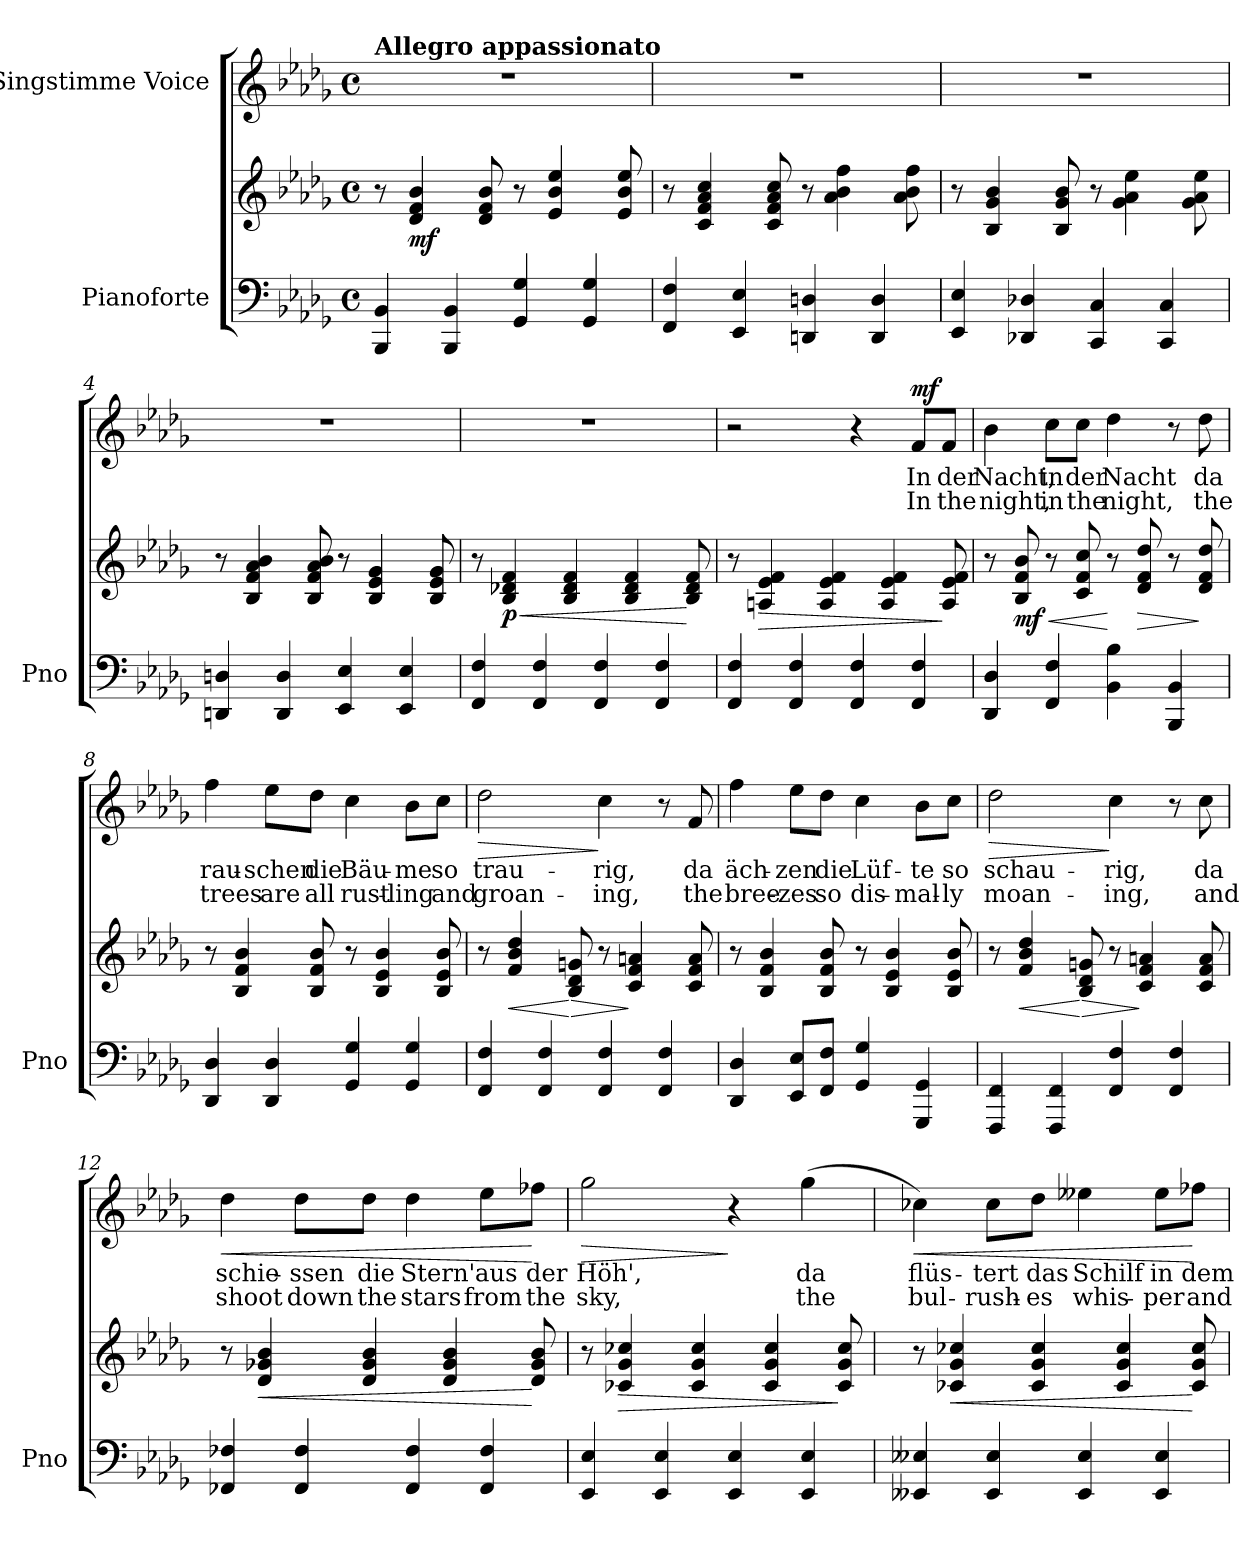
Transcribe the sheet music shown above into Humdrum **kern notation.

**kern	**kern	**dynam	**kern	**text	**text	**dynam
*part2	*part2	*part2	*part1	*part1	*part1	*part1
*staff3	*staff2	*staff2/3	*staff1	*staff1	*staff1	*staff1
*I"Pianoforte	*	*	*I"Singstimme Voice	*	*	*
*I'Pno	*	*	*	*	*	*
*clefF4	*clefG2	*	*clefG2	*	*	*
*k[b-e-a-d-g-]	*k[b-e-a-d-g-]	*	*k[b-e-a-d-g-]	*	*	*
*M4/4	*M4/4	*	*M4/4	*	*	*
*met(c)	*met(c)	*	*met(c)	*	*	*
=1	=1	=1	=1	=1	=1	=1
!	!	!	!LO:TX:a:B:t=Allegro appassionato	!	!	!
4BBB-/ 4BB-/	8r	.	1r	.	.	.
!	!	!LO:DY:b	!	!	!	!
.	4d-/ 4f/ 4b-/	mf	.	.	.	.
4BBB-/ 4BB-/	.	.	.	.	.	.
.	8d-/ 8f/ 8b-/	.	.	.	.	.
4GG-/ 4G-/	8r	.	.	.	.	.
.	4e-/ 4b-/ 4ee-/	.	.	.	.	.
4GG-/ 4G-/	.	.	.	.	.	.
.	8e-/ 8b-/ 8ee-/	.	.	.	.	.
=2	=2	=2	=2	=2	=2	=2
4FF/ 4F/	8r	.	1r	.	.	.
.	4c/ 4f/ 4a-/ 4cc/	.	.	.	.	.
4EE-/ 4E-/	.	.	.	.	.	.
.	8c/ 8f/ 8a-/ 8cc/	.	.	.	.	.
4DDn/ 4Dn/	8r	.	.	.	.	.
.	4a-\ 4b-\ 4ff\	.	.	.	.	.
4DD/ 4D/	.	.	.	.	.	.
.	8a-\ 8b-\ 8ff\	.	.	.	.	.
=3	=3	=3	=3	=3	=3	=3
4EE-/ 4E-/	8r	.	1r	.	.	.
.	4B-/ 4g-/ 4b-/	.	.	.	.	.
4DD-X/ 4D-X/	.	.	.	.	.	.
.	8B-/ 8g-/ 8b-/	.	.	.	.	.
4CC/ 4C/	8r	.	.	.	.	.
.	4g-\ 4a-\ 4ee-\	.	.	.	.	.
4CC/ 4C/	.	.	.	.	.	.
.	8g-\ 8a-\ 8ee-\	.	.	.	.	.
=4	=4	=4	=4	=4	=4	=4
4DDn/ 4Dn/	8r	.	1r	.	.	.
.	4B-/ 4f/ 4a-/ 4b-/	.	.	.	.	.
4DD/ 4D/	.	.	.	.	.	.
.	8B-/ 8f/ 8a-/ 8b-/	.	.	.	.	.
4EE-/ 4E-/	8r	.	.	.	.	.
.	4B-/ 4e-/ 4g-/	.	.	.	.	.
4EE-/ 4E-/	.	.	.	.	.	.
.	8B-/ 8e-/ 8g-/	.	.	.	.	.
!!LO:LB:g=z
=5	=5	=5	=5	=5	=5	=5
4FF/ 4F/	8r	.	1r	.	.	.
!	!	!LO:HP:b	!	!	!	!
!	!	!LO:DY:n=1:b	!	!	!	!
.	4B-/ 4d-X/ 4f/	< p	.	.	.	.
4FF/ 4F/	.	.	.	.	.	.
.	4B-/ 4d-/ 4f/	.	.	.	.	.
4FF/ 4F/	.	.	.	.	.	.
.	4B-/ 4d-/ 4f/	.	.	.	.	.
4FF/ 4F/	.	.	.	.	.	.
.	8B-/ 8d-/ 8f/	[	.	.	.	.
=6	=6	=6	=6	=6	=6	=6
4FF/ 4F/	8r	.	2r	.	.	.
!	!	!LO:HP:b	!	!	!	!
.	4An/ 4e-/ 4f/	>	.	.	.	.
4FF/ 4F/	.	.	.	.	.	.
.	4A/ 4e-/ 4f/	.	.	.	.	.
4FF/ 4F/	.	.	4r	.	.	.
.	4A/ 4e-/ 4f/	.	.	.	.	.
!	!	!	!	!LO:LY:b	!LO:LY:b	!LO:DY:a
4FF/ 4F/	.	.	8f/L	In	In	mf
!	!	!	!	!LO:LY:b	!LO:LY:b	!
.	8A/ 8e-/ 8f/	]	8f/J	der	the	.
=7	=7	=7	=7	=7	=7	=7
!	!	!	!	!LO:LY:b	!LO:LY:b	!
4DD-/ 4D-/	8r	.	4b-\	Nacht,	night,	.
!	!	!LO:HP:b	!	!	!	!
!	!	!LO:DY:n=1:b	!	!	!	!
.	8B-/ 8f/ 8b-/	< mf	.	.	.	.
!	!	!	!	!LO:LY:b	!LO:LY:b	!
4FF/ 4F/	8r	.	8cc\L	in	in	.
!	!	!	!	!LO:LY:b	!LO:LY:b	!
.	8c/ 8f/ 8cc/	.	8cc\J	der	the	.
!	!	!	!	!LO:LY:b	!LO:LY:b	!
4BB-\ 4B-\	8r	[	4dd-\	Nacht	night,	.
!	!	!LO:HP:b	!	!	!	!
.	8d-/ 8f/ 8dd-/	>	.	.	.	.
4BBB-/ 4BB-/	8r	.	8r	.	.	.
!	!	!	!	!LO:LY:b	!LO:LY:b	!
.	8d-/ 8f/ 8dd-/	]	8dd-\	da	the	.
=8	=8	=8	=8	=8	=8	=8
!	!	!	!	!LO:LY:b	!LO:LY:b	!
4DD-/ 4D-/	8r	.	4ff\	rau-	trees	.
.	4B-/ 4f/ 4b-/	.	.	.	.	.
!	!	!	!	!LO:LY:b	!LO:LY:b	!
4DD-/ 4D-/	.	.	8ee-\L	-schen	are	.
!	!	!	!	!LO:LY:b	!LO:LY:b	!
.	8B-/ 8f/ 8b-/	.	8dd-\J	die	all	.
!	!	!	!	!LO:LY:b	!LO:LY:b	!
4GG-/ 4G-/	8r	.	4cc\	Bäu-	rust-	.
.	4B-/ 4e-/ 4b-/	.	.	.	.	.
!	!	!	!	!LO:LY:b	!LO:LY:b	!
4GG-/ 4G-/	.	.	8b-\L	-me	-ling	.
!	!	!	!	!LO:LY:b	!LO:LY:b	!
.	8B-/ 8e-/ 8b-/	.	8cc\J	so	and	.
!!LO:LB:g=z
=9	=9	=9	=9	=9	=9	=9
!	!	!	!	!LO:LY:b	!LO:LY:b	!LO:HP:b
4FF/ 4F/	8r	.	2dd-\	trau-	groan-	>
!	!	!LO:HP:b	!	!	!	!
.	4f/ 4b-/ 4dd-/	<	.	.	.	.
4FF/ 4F/	.	.	.	.	.	.
!	!	!LO:HP:n=1:b	!	!	!	!
.	8B-/ 8d-/ 8gn/	[ >	.	.	.	.
!	!	!	!	!LO:LY:b	!LO:LY:b	!
4FF/ 4F/	8r	.	4cc\	-rig,	-ing,	]
.	4c/ 4f/ 4an/	]	.	.	.	.
4FF/ 4F/	.	.	8r	.	.	.
!	!	!	!	!LO:LY:b	!LO:LY:b	!
.	8c/ 8f/ 8a/	.	8f/	da	the	.
=10	=10	=10	=10	=10	=10	=10
!	!	!	!	!LO:LY:b	!LO:LY:b	!
4DD-/ 4D-/	8r	.	4ff\	äch-	bree-	.
.	4B-/ 4f/ 4b-/	.	.	.	.	.
!	!	!	!	!LO:LY:b	!LO:LY:b	!
8EE-/ 8E-/L	.	.	8ee-\L	-zen	-zes	.
!	!	!	!	!LO:LY:b	!LO:LY:b	!
8FF/ 8F/J	8B-/ 8f/ 8b-/	.	8dd-\J	die	so	.
!	!	!	!	!LO:LY:b	!LO:LY:b	!
4GG-/ 4G-/	8r	.	4cc\	Lüf-	dis-	.
.	4B-/ 4e-/ 4b-/	.	.	.	.	.
!	!	!	!	!LO:LY:b	!LO:LY:b	!
4GGG-/ 4GG-/	.	.	8b-\L	-te	-mal-	.
!	!	!	!	!LO:LY:b	!LO:LY:b	!
.	8B-/ 8e-/ 8b-/	.	8cc\J	so	-ly	.
=11	=11	=11	=11	=11	=11	=11
!	!	!	!	!LO:LY:b	!LO:LY:b	!LO:HP:b
4FFF/ 4FF/	8r	.	2dd-\	schau-	moan-	>
!	!	!LO:HP:b	!	!	!	!
.	4f/ 4b-/ 4dd-/	<	.	.	.	.
4FFF/ 4FF/	.	.	.	.	.	.
!	!	!LO:HP:n=1:b	!	!	!	!
.	8B-/ 8d-/ 8gn/	[ >	.	.	.	.
!	!	!	!	!LO:LY:b	!LO:LY:b	!
4FF/ 4F/	8r	.	4cc\	-rig,	-ing,	]
.	4c/ 4f/ 4an/	]	.	.	.	.
4FF/ 4F/	.	.	8r	.	.	.
!	!	!	!	!LO:LY:b	!LO:LY:b	!
.	8c/ 8f/ 8a/	.	8cc\	da	and	.
=12	=12	=12	=12	=12	=12	=12
!	!	!	!	!LO:LY:b	!LO:LY:b	!LO:HP:b
4FF-X/ 4F-X/	8r	.	4dd-\	schie-	shoot	<
!	!	!LO:HP:b	!	!	!	!
.	4d-/ 4g-X/ 4b-/	<	.	.	.	.
!	!	!	!	!LO:LY:b	!LO:LY:b	!
4FF-/ 4F-/	.	.	8dd-\L	-ssen	down	.
!	!	!	!	!LO:LY:b	!LO:LY:b	!
.	4d-/ 4g-/ 4b-/	.	8dd-\J	die	the	.
!	!	!	!	!LO:LY:b	!LO:LY:b	!
4FF-/ 4F-/	.	.	4dd-\	Stern'	stars	.
.	4d-/ 4g-/ 4b-/	.	.	.	.	.
!	!	!	!	!LO:LY:b	!LO:LY:b	!
4FF-/ 4F-/	.	.	8ee-\L	aus	from	.
!	!	!	!	!LO:LY:b	!LO:LY:b	!
.	8d-/ 8g-/ 8b-/	[	8ff-X\J	der	the	[
!!LO:LB:g=z
=13	=13	=13	=13	=13	=13	=13
!	!	!	!	!LO:LY:b	!LO:LY:b	!LO:HP:b
4EE-/ 4E-/	8r	.	2gg-\	Höh',	sky,	>
!	!	!LO:HP:b	!	!	!	!
.	4c-X/ 4g-/ 4cc-X/	>	.	.	.	.
4EE-/ 4E-/	.	.	.	.	.	.
.	4c-/ 4g-/ 4cc-/	.	.	.	.	.
4EE-/ 4E-/	.	.	4r	.	.	]
.	4c-/ 4g-/ 4cc-/	.	.	.	.	.
!	!	!	!	!LO:LY:b	!LO:LY:b	!
4EE-/ 4E-/	.	.	(4gg-\	da	the	.
.	8c-/ 8g-/ 8cc-/	]	.	.	.	.
=14	=14	=14	=14	=14	=14	=14
!	!	!	!	!LO:LY:b	!LO:LY:b	!LO:HP:b
4EE--X/ 4E--X/	8r	.	4cc-X\)	flüs-	bul-	<
!	!	!LO:HP:b	!	!	!	!
.	4c-X/ 4g-/ 4cc-X/	<	.	.	.	.
!	!	!	!	!LO:LY:b	!LO:LY:b	!
4EE--/ 4E--/	.	.	8cc-\L	-tert	-rush-	.
!	!	!	!	!LO:LY:b	!LO:LY:b	!
.	4c-/ 4g-/ 4cc-/	.	8dd-\J	das	-es	.
!	!	!	!	!LO:LY:b	!LO:LY:b	!
4EE--/ 4E--/	.	.	4ee--X\	Schilf	whis-	.
.	4c-/ 4g-/ 4cc-/	.	.	.	.	.
!	!	!	!	!LO:LY:b	!LO:LY:b	!
4EE--/ 4E--/	.	.	8ee--\L	in	-per	.
!	!	!	!	!LO:LY:b	!LO:LY:b	!
.	8c-/ 8g-/ 8cc-/	[	8ff-X\J	dem	and	[
=	=	=	=	=	=	=
*-	*-	*-	*-	*-	*-	*-
